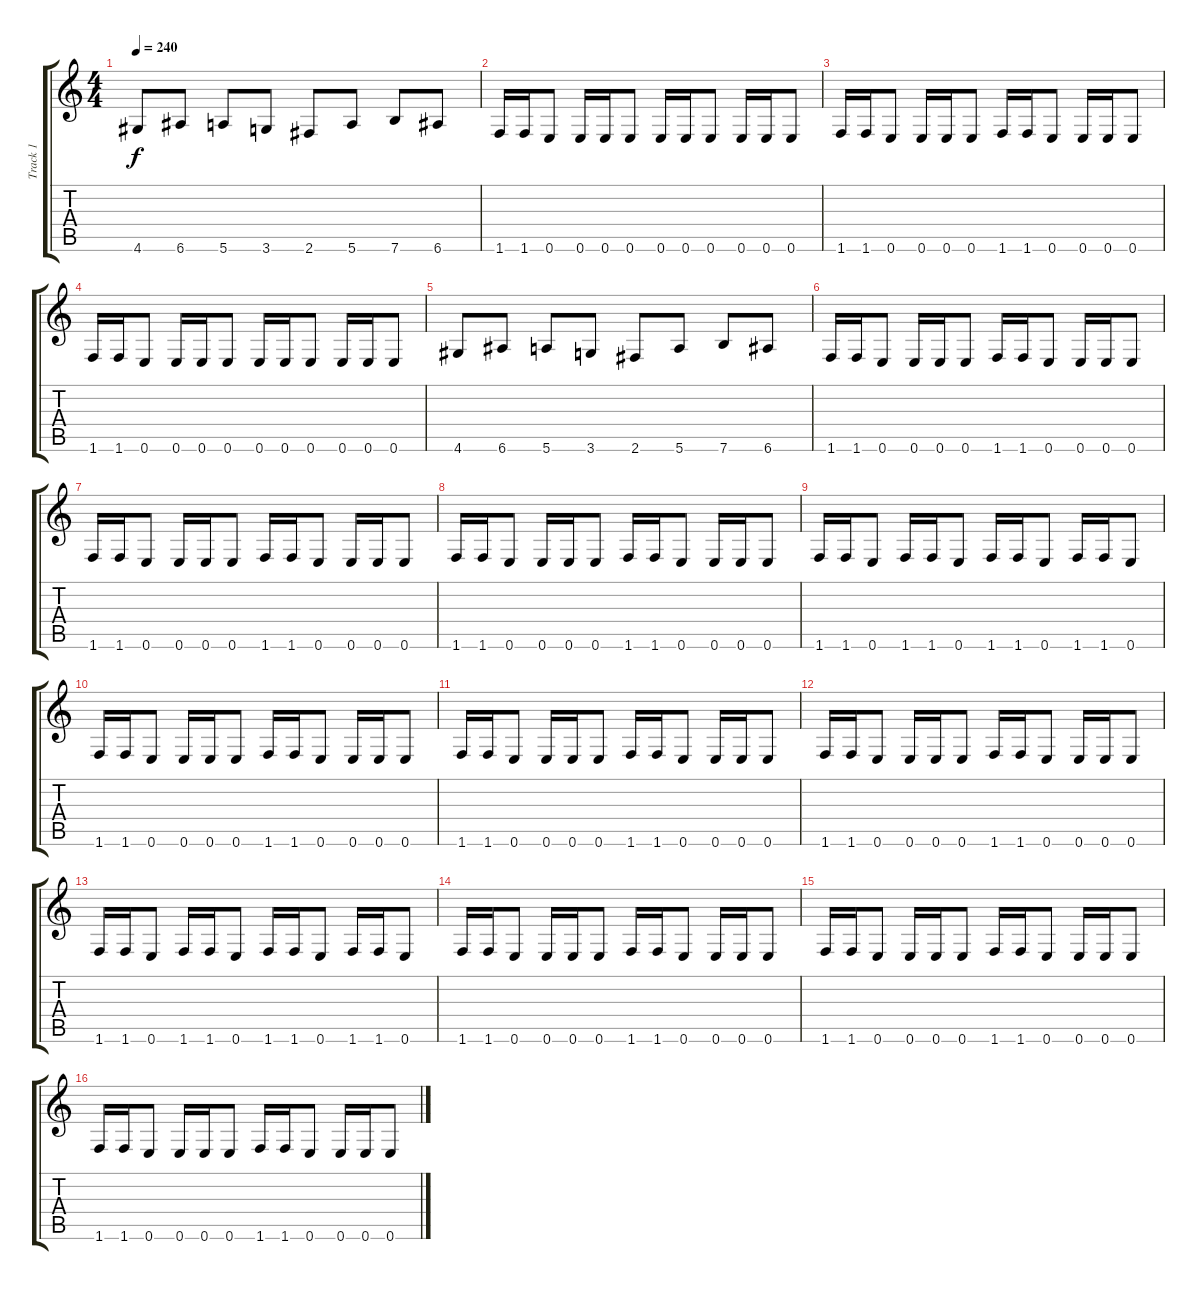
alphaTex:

\track ("Track 1" "Track 1") {instrument distortionguitar}
\staff {score tabs}
\tuning (E4 B3 G3 D3 A2 E2) {hide}
\ts (4 4)
\tempo 240
\clef g2
\ks c
4.6.8{dy f} 6.6.8 5.6.8 3.6.8 2.6.8 5.6.8 7.6.8 6.6.8 |
1.6.16 1.6.16 0.6.8 0.6.16 0.6.16 0.6.8 0.6.16 0.6.16 0.6.8 0.6.16 0.6.16 0.6.8 |
1.6.16 1.6.16 0.6.8 0.6.16 0.6.16 0.6.8 1.6.16 1.6.16 0.6.8 0.6.16 0.6.16 0.6.8 |
1.6.16 1.6.16 0.6.8 0.6.16 0.6.16 0.6.8 0.6.16 0.6.16 0.6.8 0.6.16 0.6.16 0.6.8 |
4.6.8 6.6.8 5.6.8 3.6.8 2.6.8 5.6.8 7.6.8 6.6.8 |
1.6.16 1.6.16 0.6.8 0.6.16 0.6.16 0.6.8 1.6.16 1.6.16 0.6.8 0.6.16 0.6.16 0.6.8 |
1.6.16 1.6.16 0.6.8 0.6.16 0.6.16 0.6.8 1.6.16 1.6.16 0.6.8 0.6.16 0.6.16 0.6.8 |
1.6.16 1.6.16 0.6.8 0.6.16 0.6.16 0.6.8 1.6.16 1.6.16 0.6.8 0.6.16 0.6.16 0.6.8 |
1.6.16 1.6.16 0.6.8 1.6.16 1.6.16 0.6.8 1.6.16 1.6.16 0.6.8 1.6.16 1.6.16 0.6.8 |
1.6.16 1.6.16 0.6.8 0.6.16 0.6.16 0.6.8 1.6.16 1.6.16 0.6.8 0.6.16 0.6.16 0.6.8 |
1.6.16 1.6.16 0.6.8 0.6.16 0.6.16 0.6.8 1.6.16 1.6.16 0.6.8 0.6.16 0.6.16 0.6.8 |
1.6.16 1.6.16 0.6.8 0.6.16 0.6.16 0.6.8 1.6.16 1.6.16 0.6.8 0.6.16 0.6.16 0.6.8 |
1.6.16 1.6.16 0.6.8 1.6.16 1.6.16 0.6.8 1.6.16 1.6.16 0.6.8 1.6.16 1.6.16 0.6.8 |
1.6.16 1.6.16 0.6.8 0.6.16 0.6.16 0.6.8 1.6.16 1.6.16 0.6.8 0.6.16 0.6.16 0.6.8 |
1.6.16 1.6.16 0.6.8 0.6.16 0.6.16 0.6.8 1.6.16 1.6.16 0.6.8 0.6.16 0.6.16 0.6.8 |
1.6.16 1.6.16 0.6.8 0.6.16 0.6.16 0.6.8 1.6.16 1.6.16 0.6.8 0.6.16 0.6.16 0.6.8
